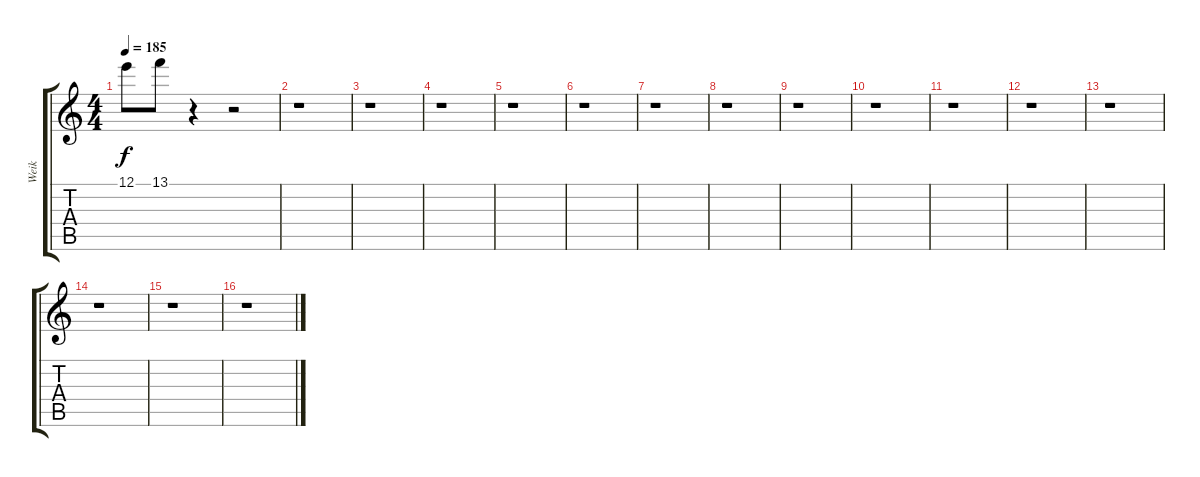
\track ("Weik" "Weik") {instrument overdrivenguitar}
\staff {score tabs}
\tuning (E4 B3 G3 D3 A2 E2) {hide}
\ts (4 4)
\tempo 185
\clef g2
\ks c
12.1.8{dy f} 13.1.8 r.4 r.2 |
r.1 |
r.1 |
r.1 |
r.1 |
r.1 |
r.1 |
r.1 |
r.1 |
r.1 |
r.1 |
r.1 |
r.1 |
r.1 |
r.1 |
r.1
